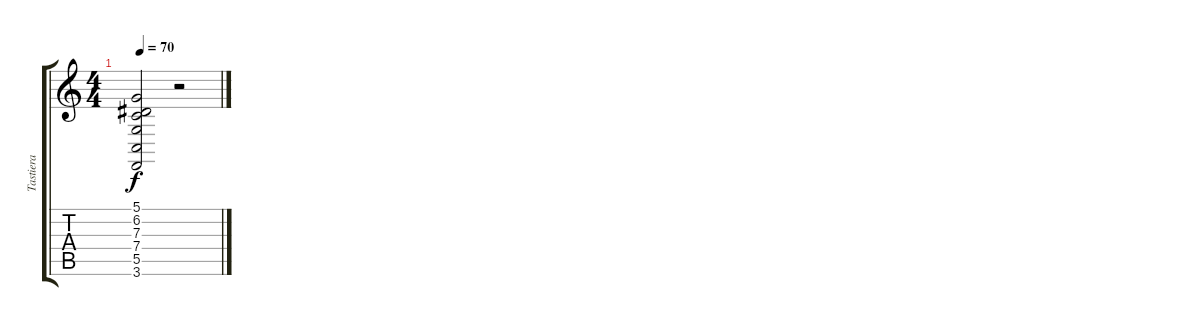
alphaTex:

\track ("Tastiera" "Tastiera") {instrument pad2warm}
\staff {score tabs}
\tuning (D4 A3 F3 C3 G2 D2) {hide}
\ts (4 4)
\tempo 70
\clef g2
\ks c
(5.1{t} 6.2{t} 7.3{t} 7.4{t} 5.5{t} 3.6{t}).2{dy f} r.2
